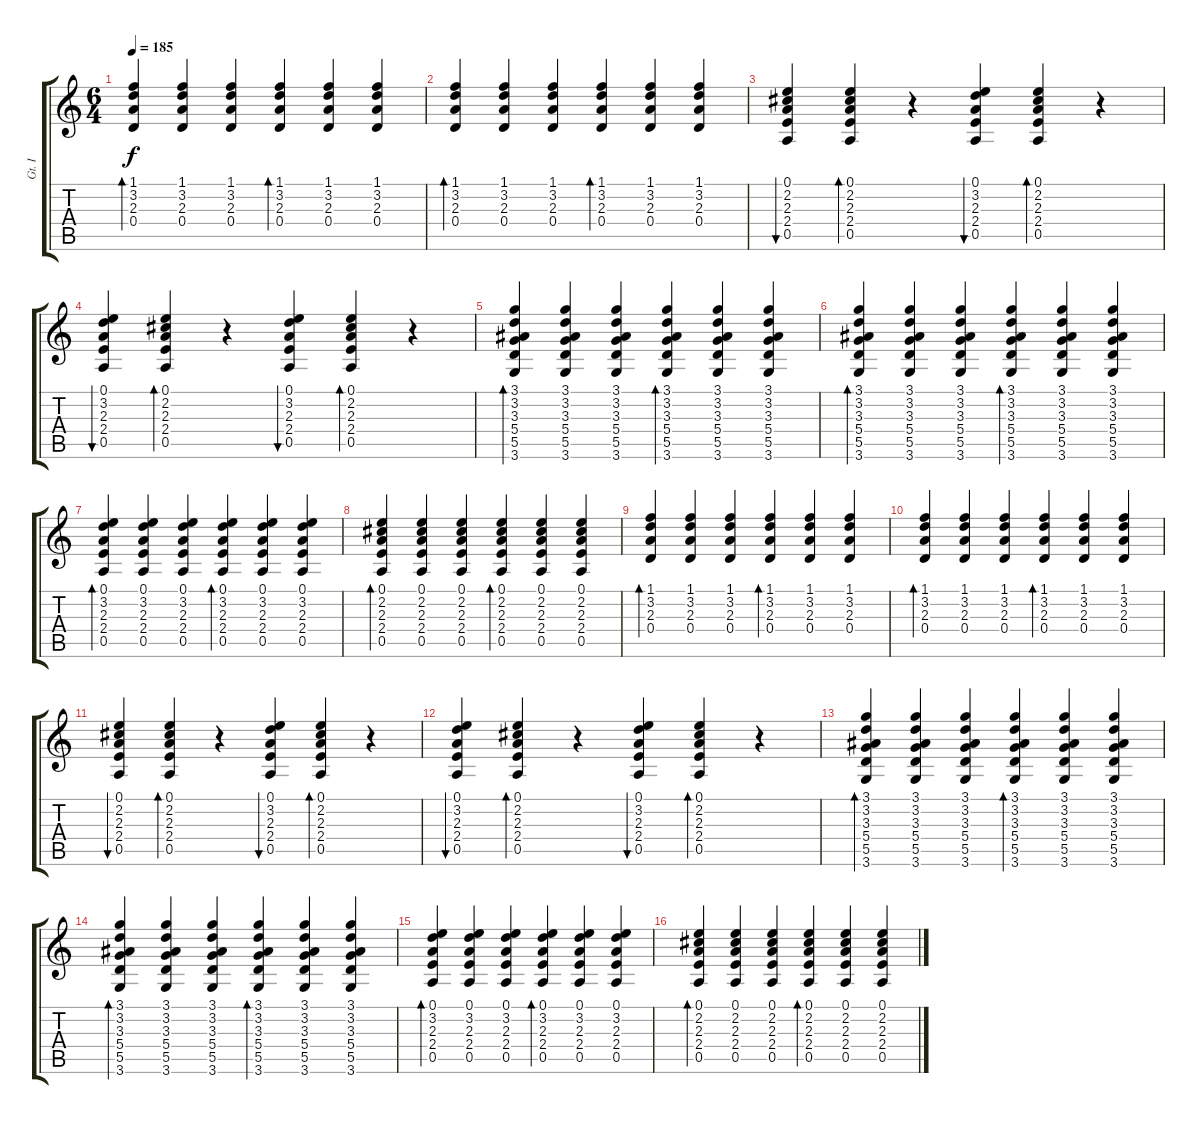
\track ("Gt. I" "Gt. I") {instrument acousticguitarsteel}
\staff {score tabs}
\tuning (E4 B3 G3 D3 A2 E2) {hide}
\ts (6 4)
\tempo 185
\clef g2
\ks c
(1.1 3.2 2.3 0.4).4{bd 120 dy f} (1.1 3.2 2.3 0.4).4 (1.1 3.2 2.3 0.4).4 (1.1 3.2 2.3 0.4).4{bd 60} (1.1 3.2 2.3 0.4).4 (1.1 3.2 2.3 0.4).4 |
(1.1 3.2 2.3 0.4).4{bd 120} (1.1 3.2 2.3 0.4).4 (1.1 3.2 2.3 0.4).4 (1.1 3.2 2.3 0.4).4{bd 60} (1.1 3.2 2.3 0.4).4 (1.1 3.2 2.3 0.4).4 |
(0.1 2.2 2.3 2.4 0.5).4{bu 120} (0.1 2.2 2.3 2.4 0.5).4{bd 60} r.4 (0.1 3.2 2.3 2.4 0.5).4{bu 120} (0.1 2.2 2.3 2.4 0.5).4{bd 60} r.4 |
(0.1 3.2 2.3 2.4 0.5).4{bu 120} (0.1 2.2 2.3 2.4 0.5).4{bd 60} r.4 (0.1 3.2 2.3 2.4 0.5).4{bu 120} (0.1 2.2 2.3 2.4 0.5).4{bd 60} r.4 |
(3.1 3.2 3.3 5.4 5.5 3.6).4{bd 120} (3.1 3.2 3.3 5.4 5.5 3.6).4 (3.1 3.2 3.3 5.4 5.5 3.6).4 (3.1 3.2 3.3 5.4 5.5 3.6).4{bd 60} (3.1 3.2 3.3 5.4 5.5 3.6).4 (3.1 3.2 3.3 5.4 5.5 3.6).4 |
(3.1 3.2 3.3 5.4 5.5 3.6).4{bd 120} (3.1 3.2 3.3 5.4 5.5 3.6).4 (3.1 3.2 3.3 5.4 5.5 3.6).4 (3.1 3.2 3.3 5.4 5.5 3.6).4{bd 60} (3.1 3.2 3.3 5.4 5.5 3.6).4 (3.1 3.2 3.3 5.4 5.5 3.6).4 |
(0.1 3.2 2.3 2.4 0.5).4{bd 120} (0.1 3.2 2.3 2.4 0.5).4 (0.1 3.2 2.3 2.4 0.5).4 (0.1 3.2 2.3 2.4 0.5).4{bd 60} (0.1 3.2 2.3 2.4 0.5).4 (0.1 3.2 2.3 2.4 0.5).4 |
(0.1 2.2 2.3 2.4 0.5).4{bd 120} (0.1 2.2 2.3 2.4 0.5).4 (0.1 2.2 2.3 2.4 0.5).4 (0.1 2.2 2.3 2.4 0.5).4{bd 60} (0.1 2.2 2.3 2.4 0.5).4 (0.1 2.2 2.3 2.4 0.5).4 |
(1.1 3.2 2.3 0.4).4{bd 120} (1.1 3.2 2.3 0.4).4 (1.1 3.2 2.3 0.4).4 (1.1 3.2 2.3 0.4).4{bd 60} (1.1 3.2 2.3 0.4).4 (1.1 3.2 2.3 0.4).4 |
(1.1 3.2 2.3 0.4).4{bd 120} (1.1 3.2 2.3 0.4).4 (1.1 3.2 2.3 0.4).4 (1.1 3.2 2.3 0.4).4{bd 60} (1.1 3.2 2.3 0.4).4 (1.1 3.2 2.3 0.4).4 |
(0.1 2.2 2.3 2.4 0.5).4{bu 120} (0.1 2.2 2.3 2.4 0.5).4{bd 60} r.4 (0.1 3.2 2.3 2.4 0.5).4{bu 120} (0.1 2.2 2.3 2.4 0.5).4{bd 60} r.4 |
(0.1 3.2 2.3 2.4 0.5).4{bu 120} (0.1 2.2 2.3 2.4 0.5).4{bd 60} r.4 (0.1 3.2 2.3 2.4 0.5).4{bu 120} (0.1 2.2 2.3 2.4 0.5).4{bd 60} r.4 |
(3.1 3.2 3.3 5.4 5.5 3.6).4{bd 120} (3.1 3.2 3.3 5.4 5.5 3.6).4 (3.1 3.2 3.3 5.4 5.5 3.6).4 (3.1 3.2 3.3 5.4 5.5 3.6).4{bd 60} (3.1 3.2 3.3 5.4 5.5 3.6).4 (3.1 3.2 3.3 5.4 5.5 3.6).4 |
(3.1 3.2 3.3 5.4 5.5 3.6).4{bd 120} (3.1 3.2 3.3 5.4 5.5 3.6).4 (3.1 3.2 3.3 5.4 5.5 3.6).4 (3.1 3.2 3.3 5.4 5.5 3.6).4{bd 60} (3.1 3.2 3.3 5.4 5.5 3.6).4 (3.1 3.2 3.3 5.4 5.5 3.6).4 |
(0.1 3.2 2.3 2.4 0.5).4{bd 120} (0.1 3.2 2.3 2.4 0.5).4 (0.1 3.2 2.3 2.4 0.5).4 (0.1 3.2 2.3 2.4 0.5).4{bd 60} (0.1 3.2 2.3 2.4 0.5).4 (0.1 3.2 2.3 2.4 0.5).4 |
(0.1 2.2 2.3 2.4 0.5).4{bd 120} (0.1 2.2 2.3 2.4 0.5).4 (0.1 2.2 2.3 2.4 0.5).4 (0.1 2.2 2.3 2.4 0.5).4{bd 60} (0.1 2.2 2.3 2.4 0.5).4 (0.1 2.2 2.3 2.4 0.5).4
